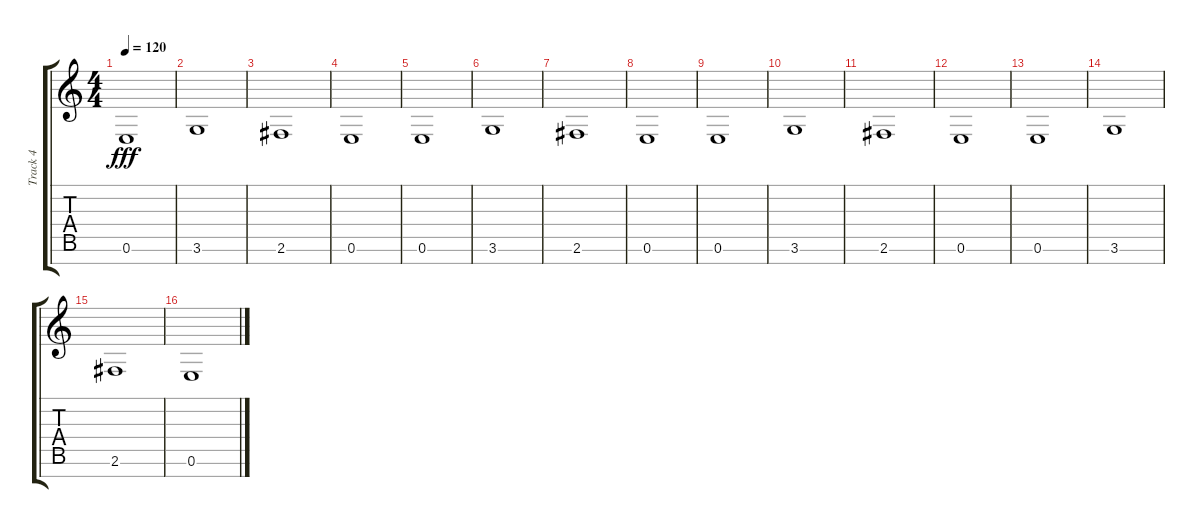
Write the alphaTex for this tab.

\track ("Track 4" "Track 4") {instrument electricbassfinger}
\staff {score tabs}
\tuning (E4 B3 G3 D3 A2 E2 B1) {hide}
\ts (4 4)
\tempo 120
\clef g2
\ks c
0.6.1{dy fff} |
3.6.1 |
2.6.1 |
0.6.1 |
0.6.1 |
3.6.1 |
2.6.1 |
0.6.1 |
0.6.1 |
3.6.1 |
2.6.1 |
0.6.1 |
0.6.1 |
3.6.1 |
2.6.1 |
0.6.1
